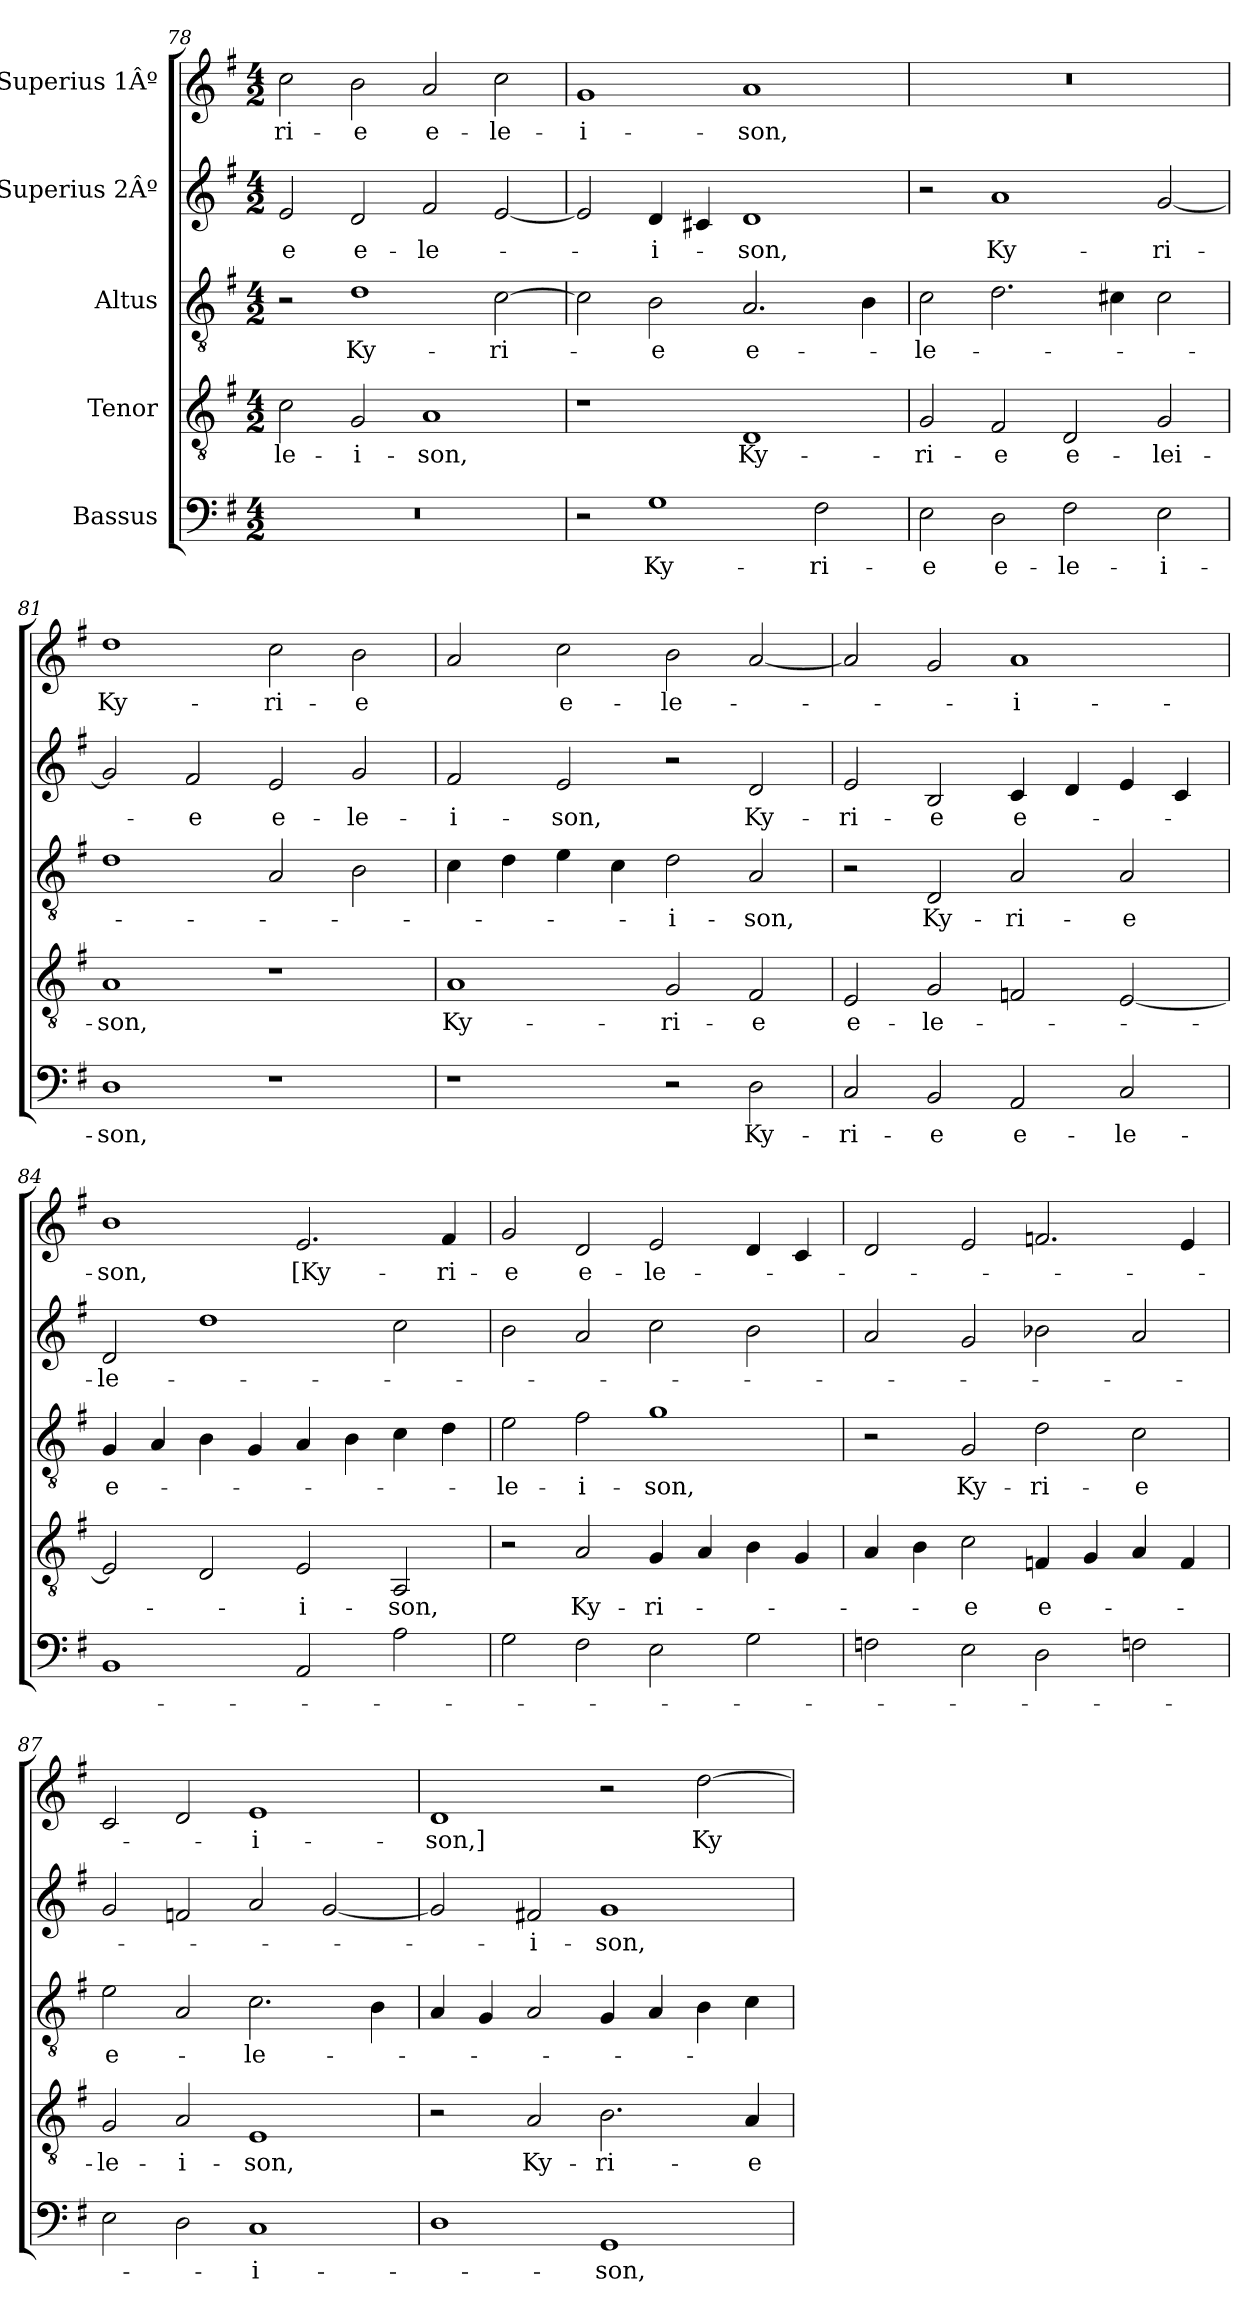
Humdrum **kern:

**kern	**text	**kern	**text	**kern	**text	**kern	**text	**kern	**text
*part5	*part5	*part4	*part4	*part3	*part3	*part2	*part2	*part1	*part1
*staff5	*staff5	*staff4	*staff4	*staff3	*staff3	*staff2	*staff2	*staff1	*staff1
*I"Bassus	*	*I"Tenor	*	*I"Altus	*	*I"Superius 2Âº	*	*I"Superius 1Âº	*
*clefF4	*	*clefGv2	*	*clefGv2	*	*clefG2	*	*clefG2	*
*k[f#]	*	*k[f#]	*	*k[f#]	*	*k[f#]	*	*k[f#]	*
*M4/2	*	*M4/2	*	*M4/2	*	*M4/2	*	*M4/2	*
=78	=78	=78	=78	=78	=78	=78	=78	=78	=78
0r	.	2c\	-le-	2r	.	2e/	-e	2cc\	-ri-
.	.	2G/	-i-	1d\	Ky-	2d/	e-	2b\	-e
.	.	1A/	-son,	.	.	2f#/	-le-	2a/	e-
.	.	.	.	[2c\	-ri-	[2e/	.	2cc\	-le-
=79	=79	=79	=79	=79	=79	=79	=79	=79	=79
2r	.	1r	.	2c\]	.	2e/]	.	1g/	-i-
1G\	Ky-	.	.	2B\	-e	4d/	-i-	.	.
.	.	.	.	.	.	4c#X/	.	.	.
.	.	1D/	Ky-	2.A/	e-	1d/	-son,	1a/	-son,
2F#\	-ri-	.	.	.	.	.	.	.	.
.	.	.	.	4B\	.	.	.	.	.
=80	=80	=80	=80	=80	=80	=80	=80	=80	=80
2E\	-e	2G/	-ri-	2c\	-le-	2r	.	0r	.
2D\	e-	2F#/	-e	2.d\	.	1a/	Ky-	.	.
2F#\	-le-	2D/	e-	.	.	.	.	.	.
.	.	.	.	4c#X\	.	.	.	.	.
2E\	-i-	2G/	-lei-	2c#\	.	[2g/	-ri-	.	.
=81	=81	=81	=81	=81	=81	=81	=81	=81	=81
1D\	-son,	1A/	-son,	1d\	.	2g/]	.	1dd\	Ky-
.	.	.	.	.	.	2f#/	-e	.	.
1r	.	1r	.	2A/	.	2e/	e-	2cc\	-ri-
.	.	.	.	2B\	.	2g/	-le-	2b\	-e
=82	=82	=82	=82	=82	=82	=82	=82	=82	=82
1r	.	1A/	Ky-	4c\	.	2f#/	-i-	2a/	.
.	.	.	.	4d\	.	.	.	.	.
.	.	.	.	4e\	.	2e/	-son,	2cc\	e-
.	.	.	.	4c\	.	.	.	.	.
2r	.	2G/	-ri-	2d\	-i-	2r	.	2b\	-le-
2D\	Ky-	2F#/	-e	2A/	-son,	2d/	Ky-	[2a/	.
=83	=83	=83	=83	=83	=83	=83	=83	=83	=83
2C/	-ri-	2E/	e-	2r	.	2e/	-ri-	2a/]	.
2BB/	-e	2G/	-le-	2D/	Ky-	2B/	-e	2g/	.
2AA/	e-	2Fn/	.	2A/	-ri-	4c/	e-	1a/	-i-
.	.	.	.	.	.	4d/	.	.	.
2C/	-le-	[2E/	.	2A/	-e	4e/	.	.	.
.	.	.	.	.	.	4c/	.	.	.
=84	=84	=84	=84	=84	=84	=84	=84	=84	=84
1BB/	.	2E/]	.	4G/	e-	2d/	-le-	1b\	-son,
.	.	.	.	4A/	.	.	.	.	.
.	.	2D/	.	4B\	.	1dd\	.	.	.
.	.	.	.	4G/	.	.	.	.	.
2AA/	.	2E/	-i-	4A/	.	.	.	2.e/	[Ky-
.	.	.	.	4B\	.	.	.	.	.
2A\	.	2AA/	-son,	4c\	.	2cc\	.	.	.
.	.	.	.	4d\	.	.	.	4f#/	-ri-
=85	=85	=85	=85	=85	=85	=85	=85	=85	=85
2G\	.	2r	.	2e\	-le-	2b\	.	2g/	-e
2F#\	.	2A/	Ky-	2f#\	-i-	2a/	.	2d/	e-
2E\	.	4G/	-ri-	1g\	-son,	2cc\	.	2e/	-le-
.	.	4A/	.	.	.	.	.	.	.
2G\	.	4B\	.	.	.	2b\	.	4d/	.
.	.	4G/	.	.	.	.	.	4c/	.
=86	=86	=86	=86	=86	=86	=86	=86	=86	=86
2F\	.	4A/	.	2r	.	2a/	.	2d/	.
.	.	4B\	.	.	.	.	.	.	.
2E\	.	2c\	-e	2G/	Ky-	2g/	.	2e/	.
2D\	.	4Fn/	e-	2d\	-ri-	2b-X\	.	2.fn/	.
.	.	4G/	.	.	.	.	.	.	.
2Fn\	.	4A/	.	2c\	-e	2a/	.	.	.
.	.	4F/	.	.	.	.	.	4e/	.
=87	=87	=87	=87	=87	=87	=87	=87	=87	=87
2E\	.	2G/	-le-	2e\	e-	2g/	.	2c/	.
2D\	.	2A/	-i-	2A/	.	2f/	.	2d/	.
1C/	-i-	1E/	-son,	2.c\	-le-	2a/	.	1e/	-i-
.	.	.	.	.	.	[2g/	.	.	.
.	.	.	.	4B\	.	.	.	.	.
=88	=88	=88	=88	=88	=88	=88	=88	=88	=88
1D\	.	2r	.	4A/	.	2g/]	.	1d/	-son,]
.	.	.	.	4G/	.	.	.	.	.
.	.	2A/	Ky-	2A/	.	2f#X/	-i-	.	.
1GG/	-son,	2.B\	-ri-	4G/	.	1g/	-son,	2r	.
.	.	.	.	4A/	.	.	.	.	.
.	.	.	.	4B\	.	.	.	[2dd\	Ky-
.	.	4A/	-e	4c\	.	.	.	.	.
=	=	=	=	=	=	=	=	=	=
*-	*-	*-	*-	*-	*-	*-	*-	*-	*-
